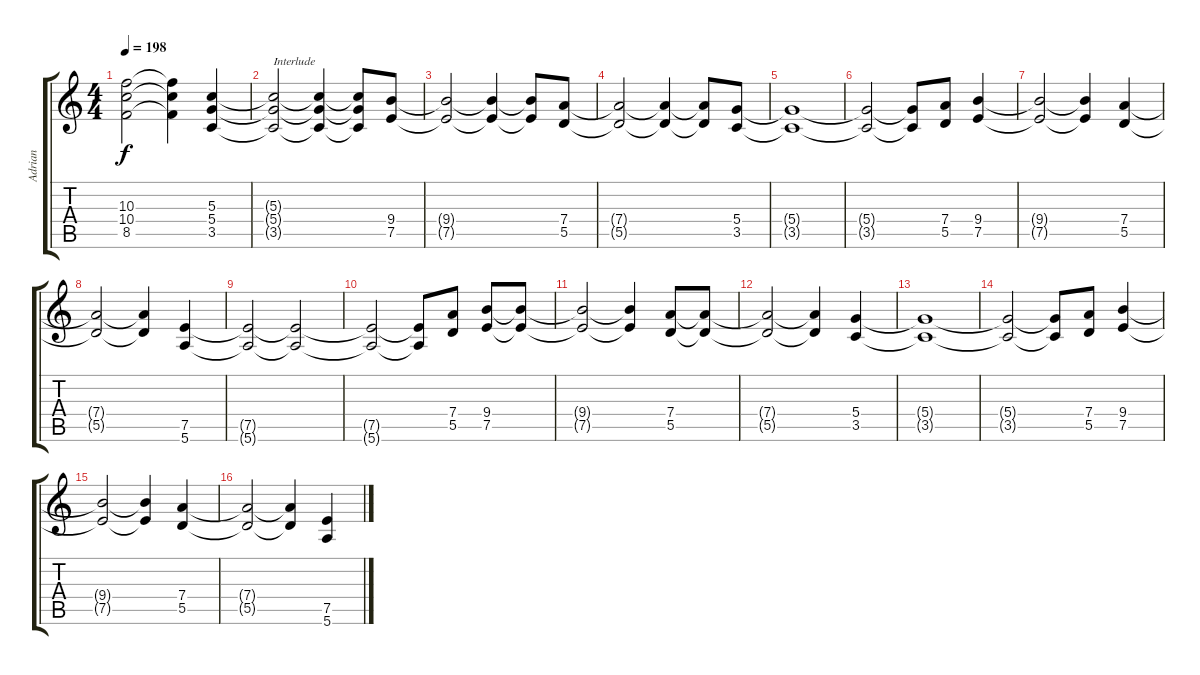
\track ("Adrian" "Adrian") {instrument distortionguitar}
\staff {score tabs}
\tuning (E4 B3 G3 D3 A2 E2) {hide}
\ts (4 4)
\tempo 198
\clef g2
\ks c
(10.3 10.4 8.5).2{dy f} (10.3{t} 10.4{t} 8.5{t}).4 (5.3 5.4 3.5).4 |
(5.3{t} 5.4{t} 3.5{t}).2{txt "Interlude"} (5.3{t} 5.4{t} 3.5{t}).4 (5.3{t} 5.4{t} 3.5{t}).8 (9.4 7.5).8 |
(9.4{t} 7.5{t}).2 (9.4{t} 7.5{t}).4 (9.4{t} 7.5{t}).8 (7.4 5.5).8 |
(7.4{t} 5.5{t}).2 (7.4{t} 5.5{t}).4 (7.4{t} 5.5{t}).8 (5.4 3.5).8 |
(5.4{t} 3.5{t}).1 |
(5.4{t} 3.5{t}).2 (5.4{t} 3.5{t}).8 (7.4 5.5).8 (9.4 7.5).4 |
(9.4{t} 7.5{t}).2 (9.4{t} 7.5{t}).4 (7.4 5.5).4 |
(7.4{t} 5.5{t}).2 (7.4{t} 5.5{t}).4 (7.5 5.6).4 |
(7.5{t} 5.6{t}).2 (7.5{t} 5.6{t}).2 |
(7.5{t} 5.6{t}).2 (7.5{t} 5.6{t}).8 (7.4 5.5).8 (9.4 7.5).8 (9.4{t} 7.5{t}).8 |
(9.4{t} 7.5{t}).2 (9.4{t} 7.5{t}).4 (7.4 5.5).8 (7.4{t} 5.5{t}).8 |
(7.4{t} 5.5{t}).2 (7.4{t} 5.5{t}).4 (5.4 3.5).4 |
(5.4{t} 3.5{t}).1 |
(5.4{t} 3.5{t}).2 (5.4{t} 3.5{t}).8 (7.4 5.5).8 (9.4 7.5).4 |
(9.4{t} 7.5{t}).2 (9.4{t} 7.5{t}).4 (7.4 5.5).4 |
(7.4{t} 5.5{t}).2 (7.4{t} 5.5{t}).4 (7.5 5.6).4
